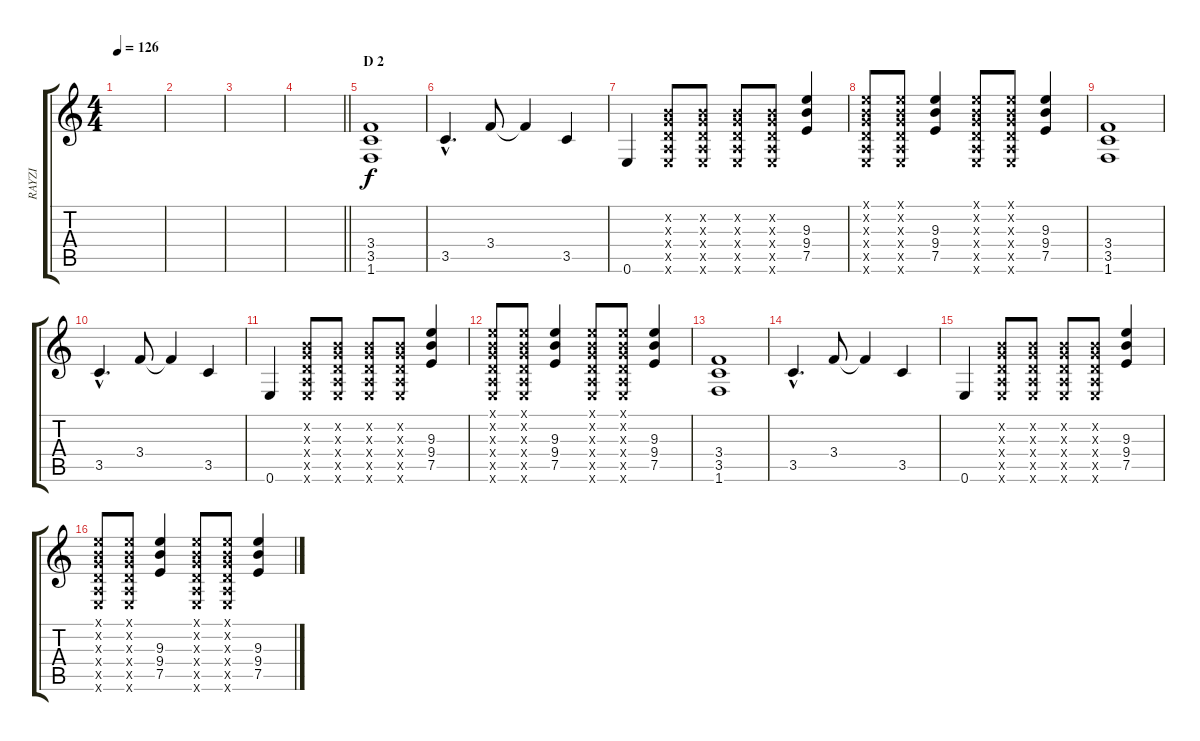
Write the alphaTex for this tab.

\track ("RAYZI" "RAYZI") {instrument distortionguitar}
\staff {score tabs}
\tuning (E4 B3 G3 D3 A2 E2) {hide}
\ts (4 4)
\tempo 126
\clef g2
\ks c
|
|
|
\barLineRight lightlight
|
\section ("" "D 2")
(3.4 3.5 1.6).1{volume 10 balance 8 instrument distortionguitar} |
3.5{hac}.4{d} 3.4.8 3.4{t}.4 3.5.4 |
0.6.4 (0.2{x} 0.3{x} 0.4{x} 0.5{x} 0.6{x}).8 (0.2{x} 0.3{x} 0.4{x} 0.5{x} 0.6{x}).8 (0.2{x} 0.3{x} 0.4{x} 0.5{x} 0.6{x}).8 (0.2{x} 0.3{x} 0.4{x} 0.5{x} 0.6{x}).8 (9.3 9.4 7.5).4 |
(0.1{x} 0.2{x} 0.3{x} 0.4{x} 0.5{x} 0.6{x}).8 (0.1{x} 0.2{x} 0.3{x} 0.4{x} 0.5{x} 0.6{x}).8 (9.3 9.4 7.5).4 (0.1{x} 0.2{x} 0.3{x} 0.4{x} 0.5{x} 0.6{x}).8 (0.1{x} 0.2{x} 0.3{x} 0.4{x} 0.5{x} 0.6{x}).8 (9.3 9.4 7.5).4 |
(3.4 3.5 1.6).1 |
3.5{hac}.4{d} 3.4.8 3.4{t}.4 3.5.4 |
0.6.4 (0.2{x} 0.3{x} 0.4{x} 0.5{x} 0.6{x}).8 (0.2{x} 0.3{x} 0.4{x} 0.5{x} 0.6{x}).8 (0.2{x} 0.3{x} 0.4{x} 0.5{x} 0.6{x}).8 (0.2{x} 0.3{x} 0.4{x} 0.5{x} 0.6{x}).8 (9.3 9.4 7.5).4 |
(0.1{x} 0.2{x} 0.3{x} 0.4{x} 0.5{x} 0.6{x}).8 (0.1{x} 0.2{x} 0.3{x} 0.4{x} 0.5{x} 0.6{x}).8 (9.3 9.4 7.5).4 (0.1{x} 0.2{x} 0.3{x} 0.4{x} 0.5{x} 0.6{x}).8 (0.1{x} 0.2{x} 0.3{x} 0.4{x} 0.5{x} 0.6{x}).8 (9.3 9.4 7.5).4 |
(3.4 3.5 1.6).1 |
3.5{hac}.4{d} 3.4.8 3.4{t}.4 3.5.4 |
0.6.4 (0.2{x} 0.3{x} 0.4{x} 0.5{x} 0.6{x}).8 (0.2{x} 0.3{x} 0.4{x} 0.5{x} 0.6{x}).8 (0.2{x} 0.3{x} 0.4{x} 0.5{x} 0.6{x}).8 (0.2{x} 0.3{x} 0.4{x} 0.5{x} 0.6{x}).8 (9.3 9.4 7.5).4 |
(0.1{x} 0.2{x} 0.3{x} 0.4{x} 0.5{x} 0.6{x}).8 (0.1{x} 0.2{x} 0.3{x} 0.4{x} 0.5{x} 0.6{x}).8 (9.3 9.4 7.5).4 (0.1{x} 0.2{x} 0.3{x} 0.4{x} 0.5{x} 0.6{x}).8 (0.1{x} 0.2{x} 0.3{x} 0.4{x} 0.5{x} 0.6{x}).8 (9.3 9.4 7.5).4
